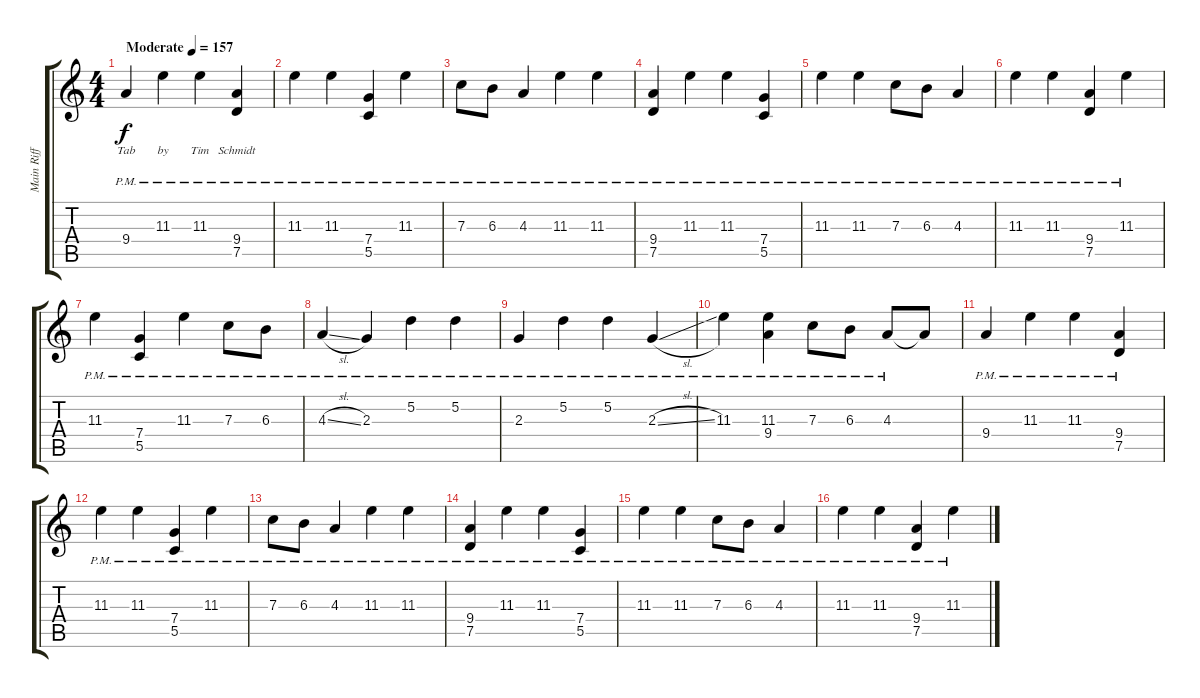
\track ("Main Riff" "Main Riff") {instrument electricguitarclean}
\staff {score tabs}
\tuning (D4 A3 F3 C3 G2 C2) {hide}
\ts (4 4)
\tempo (157 "Moderate")
\clef g2
\ks c
9.4{pm}.4{lyrics (0 "Tab") lyrics (1 "") lyrics (2 "") lyrics (3 "") lyrics (4 "") dy f instrument electricguitarclean} 11.3{pm}.4{lyrics (0 "by") lyrics (1 "") lyrics (2 "") lyrics (3 "") lyrics (4 "")} 11.3{pm}.4{lyrics (0 "Tim") lyrics (1 "") lyrics (2 "") lyrics (3 "") lyrics (4 "")} (9.4 7.5{pm}).4{lyrics (0 "Schmidt") lyrics (1 "") lyrics (2 "") lyrics (3 "") lyrics (4 "")} |
11.3{pm}.4 11.3{pm}.4 (7.4{pm} 5.5{pm}).4 11.3{pm}.4 |
7.3{pm}.8 6.3{pm}.8 4.3{pm}.4 11.3{pm}.4 11.3{pm}.4 |
(9.4{pm} 7.5{pm}).4 11.3{pm}.4 11.3{pm}.4 (7.4{pm} 5.5{pm}).4 |
11.3{pm}.4 11.3{pm}.4 7.3{pm}.8 6.3{pm}.8 4.3{pm}.4 |
11.3{pm}.4 11.3{pm}.4 (9.4{pm} 7.5{pm}).4 11.3{pm}.4 |
11.3{pm}.4 (7.4{pm} 5.5{pm}).4 11.3{pm}.4 7.3{pm}.8 6.3{pm}.8 |
4.3{sl pm}.4 2.3{pm}.4 5.2{pm}.4 5.2{pm}.4 |
2.3{pm}.4 5.2{pm}.4 5.2{pm}.4 2.3{sl pm}.4 |
11.3{pm}.4 (11.3{pm} 9.4{pm}).4 7.3{pm}.8 6.3{pm}.8 4.3{pm}.8 4.3{t}.8 |
9.4{pm}.4 11.3{pm}.4 11.3{pm}.4 (9.4 7.5{pm}).4 |
11.3{pm}.4 11.3{pm}.4 (7.4{pm} 5.5{pm}).4 11.3{pm}.4 |
7.3{pm}.8 6.3{pm}.8 4.3{pm}.4 11.3{pm}.4 11.3{pm}.4 |
(9.4{pm} 7.5{pm}).4 11.3{pm}.4 11.3{pm}.4 (7.4{pm} 5.5{pm}).4 |
11.3{pm}.4 11.3{pm}.4 7.3{pm}.8 6.3{pm}.8 4.3{pm}.4 |
11.3{pm}.4 11.3{pm}.4 (9.4{pm} 7.5{pm}).4 11.3{pm}.4
